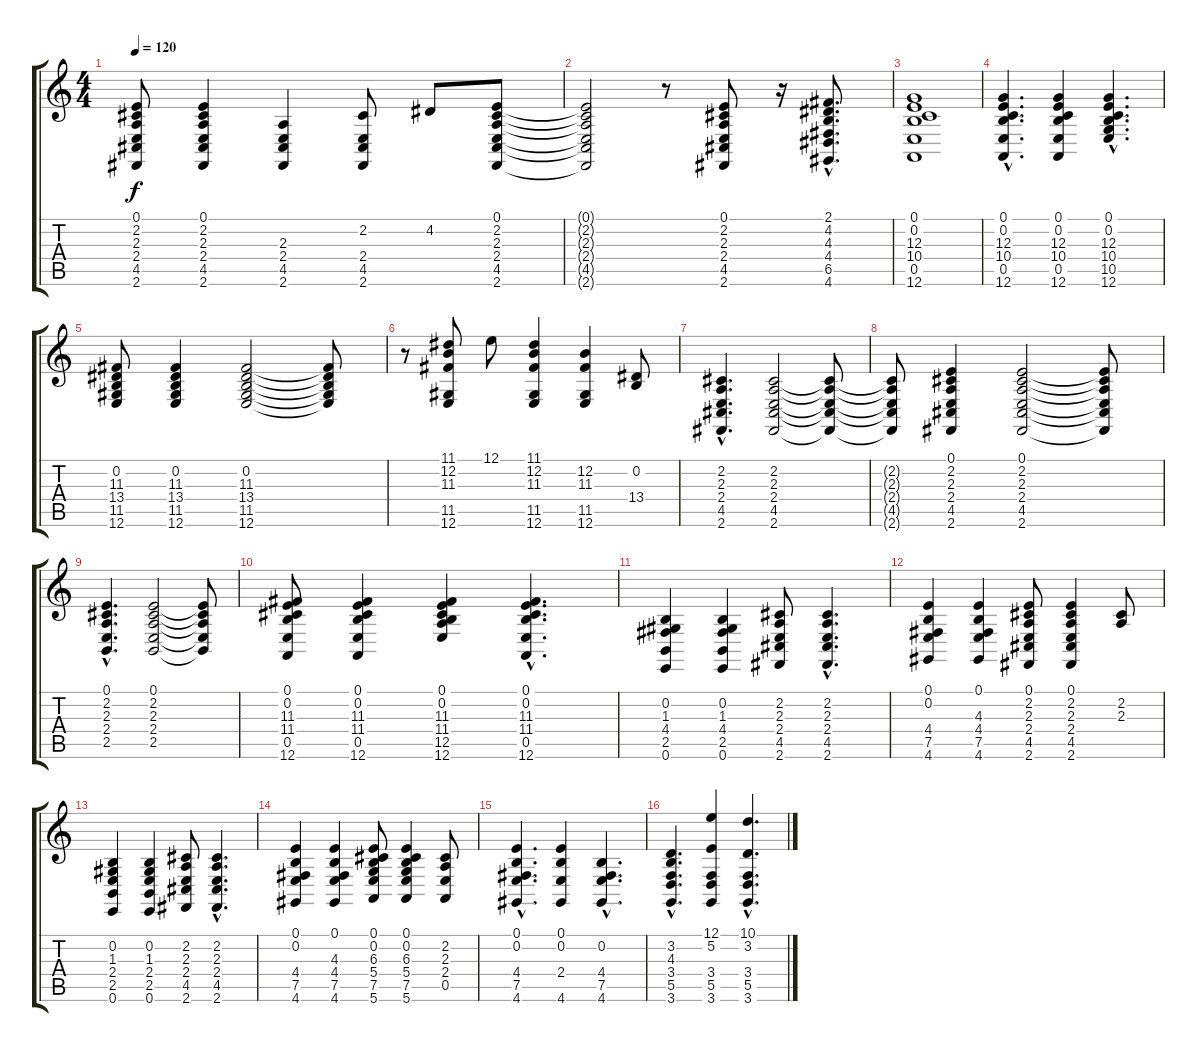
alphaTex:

\track "" {instrument brightacousticpiano}
\staff {score tabs}
\tuning (E4 B3 G3 D3 A2 E2) {hide}
\ts (4 4)
\tempo 120
\clef g2
\ks c
(0.1 2.2 2.3 2.4 4.5 2.6).8{dy f} (0.1 2.2 2.3 2.4 4.5 2.6).4 (2.3 2.4 4.5 2.6).4 (2.2 2.4 4.5 2.6).8 4.2.8 (0.1 2.2 2.3 2.4 4.5 2.6).8 |
(0.1{t} 2.2{t} 2.3{t} 2.4{t} 4.5{t} 2.6{t}).2 r.8 (0.1 2.2 2.3 2.4 4.5 2.6).8 r.16 (2.1{hac} 4.2{hac} 4.3{hac} 4.4{hac} 6.5{hac} 4.6{hac}).8{d} |
(0.1 0.2 12.3 10.4 0.5 12.6).1 |
(0.1{hac} 0.2{hac} 12.3{hac} 10.4{hac} 0.5{hac} 12.6{hac}).4{d} (0.1 0.2 12.3 10.4 0.5 12.6).4 (0.1{hac} 0.2{hac} 12.3{hac} 10.4{hac} 10.5{hac} 12.6{hac}).4{d} |
(0.2 11.3 13.4 11.5 12.6).8 (0.2 11.3 13.4 11.5 12.6).4 (0.2 11.3 13.4 11.5 12.6).2 (0.2{t} 11.3{t} 13.4{t} 11.5{t} 12.6{t}).8 |
r.8 (11.1 12.2 11.3 11.5 12.6).8 12.1.8 (11.1 12.2 11.3 11.5 12.6).4 (12.2 11.3 11.5 12.6).4 (0.2 13.4).8 |
(2.2{hac} 2.3{hac} 2.4{hac} 4.5{hac} 2.6{hac}).4{d} (2.2 2.3 2.4 4.5 2.6).2 (2.2{t} 2.3{t} 2.4{t} 4.5{t} 2.6{t}).8 |
(2.2{t} 2.3{t} 2.4{t} 4.5{t} 2.6{t}).8 (0.1 2.2 2.3 2.4 4.5 2.6).4 (0.1 2.2 2.3 2.4 4.5 2.6).2 (0.1{t} 2.2{t} 2.3{t} 2.4{t} 4.5{t} 2.6{t}).8 |
(0.1{hac} 2.2{hac} 2.3{hac} 2.4{hac} 2.5{hac}).4{d} (0.1 2.2 2.3 2.4 2.5).2 (0.1{t} 2.2{t} 2.3{t} 2.4{t} 2.5{t}).8 |
(0.1 0.2 11.3 11.4 0.5 12.6).8 (0.1 0.2 11.3 11.4 0.5 12.6).4 (0.1 0.2 11.3 11.4 12.5 12.6).4 (0.1{hac} 0.2{hac} 11.3{hac} 11.4{hac} 0.5{hac} 12.6{hac}).4{d} |
(0.2 1.3 4.4 2.5 0.6).4 (0.2 1.3 4.4 2.5 0.6).4 (2.2 2.3 2.4 4.5 2.6).8 (2.2{hac} 2.3{hac} 2.4{hac} 4.5{hac} 2.6{hac}).4{d} |
(0.1 0.2 4.4 7.5 4.6).4 (0.1 4.3 4.4 7.5 4.6).4 (0.1 2.2 2.3 2.4 4.5 2.6).8 (0.1 2.2 2.3 2.4 4.5 2.6).4 (2.2 2.3).8 |
(0.2 1.3 2.4 2.5 0.6).4 (0.2 1.3 2.4 2.5 0.6).4 (2.2 2.3 2.4 4.5 2.6).8 (2.2{hac} 2.3{hac} 2.4{hac} 4.5{hac} 2.6{hac}).4{d} |
(0.1 0.2 4.4 7.5 4.6).4 (0.1 4.3 4.4 7.5 4.6).4 (0.1 0.2 6.3 5.4 7.5 5.6).8 (0.1 0.2 6.3 5.4 7.5 5.6).4 (2.2 2.3 2.4 0.5).8 |
(0.1{hac} 0.2{hac} 4.4{hac} 7.5{hac} 4.6{hac}).4{d} (0.1 0.2 2.4 4.6).4 (0.2{hac} 4.4{hac} 7.5{hac} 4.6{hac}).4{d} |
(3.2{hac} 4.3{hac} 3.4{hac} 5.5{hac} 3.6{hac}).4{d} (12.1 5.2 3.4 5.5 3.6).4 (10.1{hac} 3.2{hac} 3.4{hac} 5.5{hac} 3.6{hac}).4{d}
